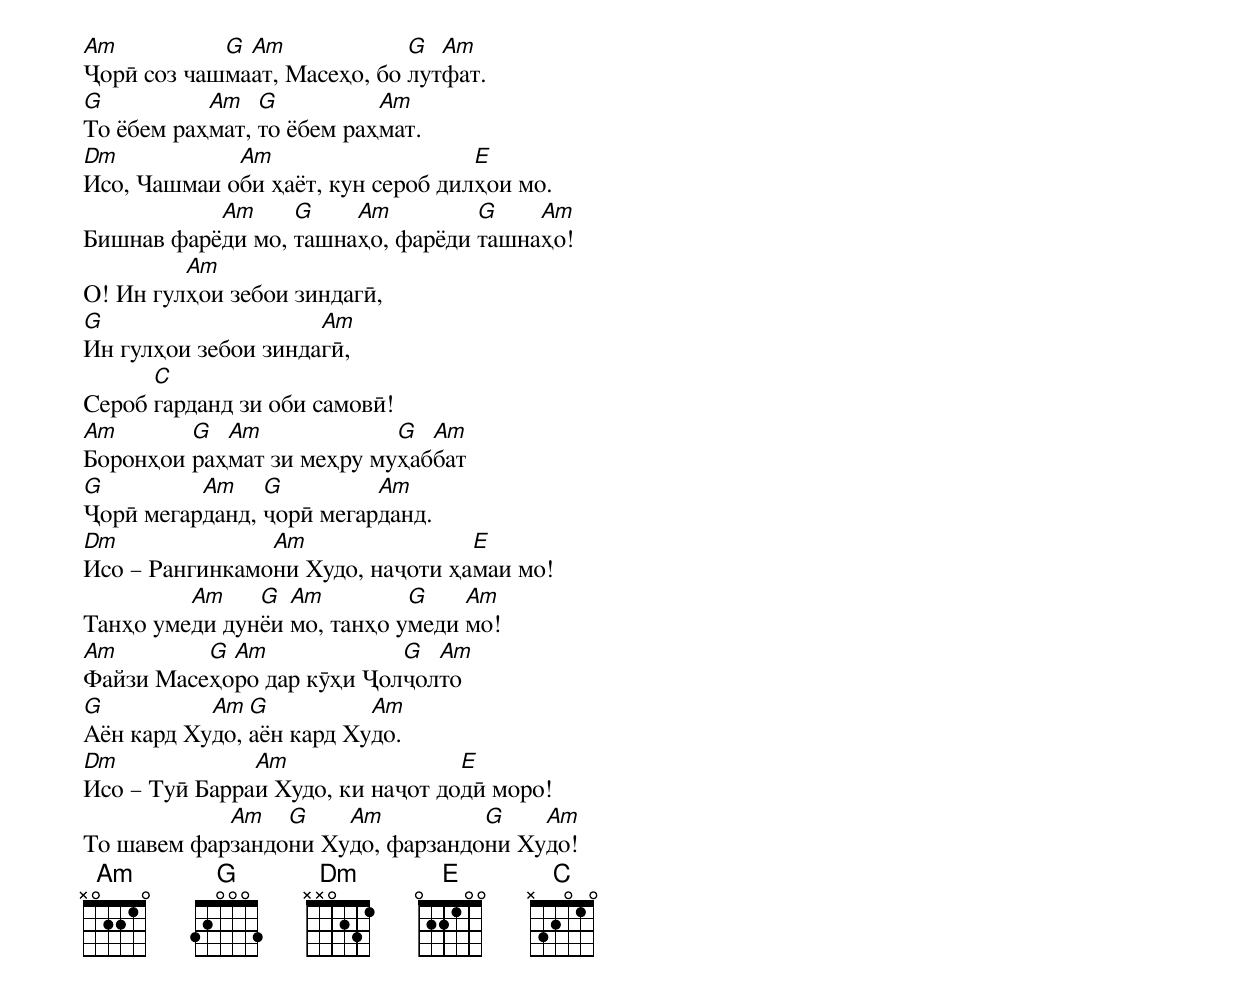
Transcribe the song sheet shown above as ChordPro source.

[Am]Ҷорӣ соз чаш[G]ма[Am]ат, Масеҳо, бо [G]лут[Am]фат.
[G]То ёбем раҳ[Am]мат, [G]то ёбем раҳ[Am]мат.
[Dm]Исо, Чашмаи о[Am]би ҳаёт, кун сероб дил[E]ҳои мо.
Бишнав фарё[Am]ди мо, [G]ташна[Am]ҳо, фарёди [G]ташна[Am]ҳо!
О! Ин гул[Am]ҳои зебои зиндагӣ,
[G]Ин гулҳои зебои зинда[Am]гӣ,
Сероб [C]гарданд зи оби самовӣ!
[Am]Боронҳои [G]раҳ[Am]мат зи меҳру му[G]ҳаб[Am]бат
[G]Ҷорӣ мегар[Am]данд, [G]ҷорӣ мегар[Am]данд.
[Dm]Исо – Рангинкамо[Am]ни Худо, наҷоти ҳа[E]маи мо!
Танҳо уме[Am]ди дун[G]ёи [Am]мо, танҳо у[G]меди [Am]мо!
[Am]Файзи Масе[G]ҳо[Am]ро дар кӯҳи Ҷол[G]ҷол[Am]то
[G]Аён кард Ху[Am]до, [G]аён кард Ху[Am]до.
[Dm]Исо – Туӣ Барра[Am]и Худо, ки наҷот до[E]дӣ моро!
То шавем фар[Am]зандо[G]ни Ху[Am]до, фарзандо[G]ни Ху[Am]до!
